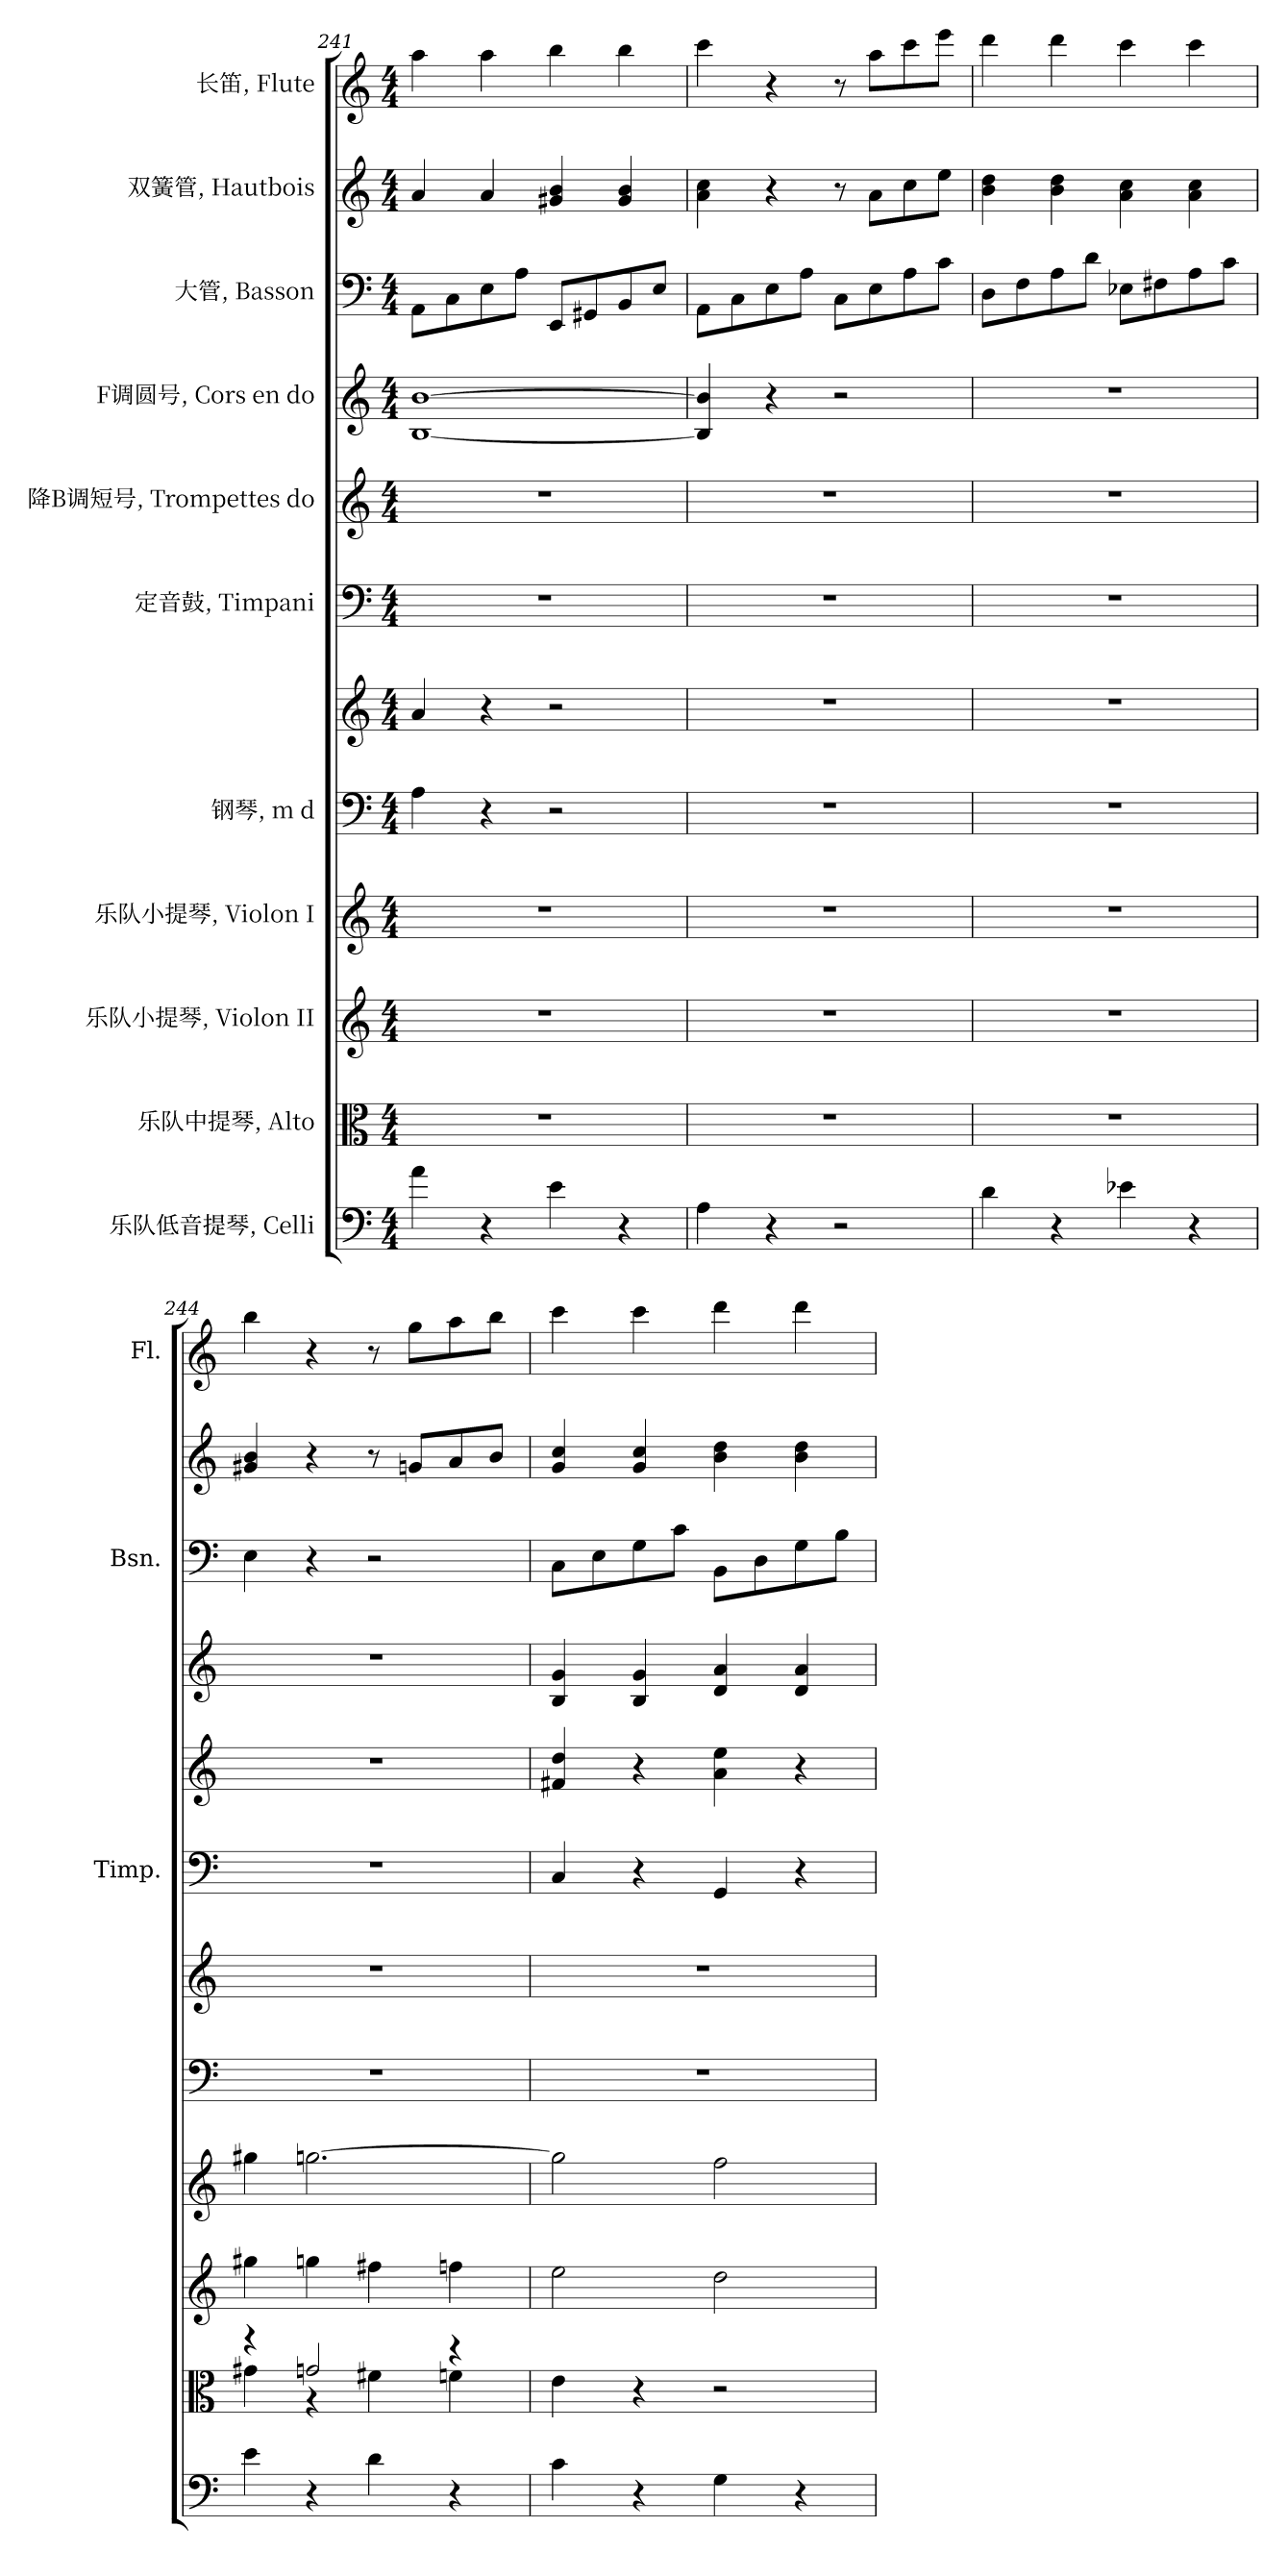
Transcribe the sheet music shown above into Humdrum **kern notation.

**kern	**kern	**kern	**kern	**kern	**kern	**kern	**kern	**kern	**kern	**kern	**kern
*part11	*part10	*part9	*part8	*part7	*part7	*part6	*part5	*part4	*part3	*part2	*part1
*staff12	*staff11	*staff10	*staff9	*staff8	*staff7	*staff6	*staff5	*staff4	*staff3	*staff2	*staff1
*I"乐队低音提琴, Celli	*I"乐队中提琴, Alto	*I"乐队小提琴, Violon II	*I"乐队小提琴, Violon I	*I"钢琴, m d	*	*I"定音鼓, Timpani	*I"降B调短号, Trompettes do	*I"F调圆号, Cors en do	*I"大管, Basson	*I"双簧管, Hautbois	*I"长笛, Flute
*	*	*	*	*	*	*I'Timp.	*	*	*I'Bsn.	*	*I'Fl.
*clefF4	*clefC3	*clefG2	*clefG2	*clefF4	*clefG2	*clefF4	*clefG2	*clefG2	*clefF4	*clefG2	*clefG2
*ITrd7c12	*	*	*	*	*	*	*ITrd1c2	*ITrd4c7	*	*	*
*k[]	*k[]	*k[]	*k[]	*k[]	*k[]	*k[]	*k[b-e-]	*k[b-]	*k[]	*k[]	*k[]
*M4/4	*M4/4	*M4/4	*M4/4	*M4/4	*M4/4	*M4/4	*M4/4	*M4/4	*M4/4	*M4/4	*M4/4
=241	=241	=241	=241	=241	=241	=241	=241	=241	=241	=241	=241
4A\	1r	1r	1r	4A\	4a/	1r	1r	[1E [1e	8AA\L	4a/	4aa\
.	.	.	.	.	.	.	.	.	8C\	.	.
4r	.	.	.	4r	4r	.	.	.	8E\	4a/	4aa\
.	.	.	.	.	.	.	.	.	8A\J	.	.
4E\	.	.	.	2r	2r	.	.	.	8EE/L	4g#X/ 4b/	4bb\
.	.	.	.	.	.	.	.	.	8GG#X/	.	.
4r	.	.	.	.	.	.	.	.	8BB/	4g#/ 4b/	4bb\
.	.	.	.	.	.	.	.	.	8E/J	.	.
!!LO:PB:g=z
=242	=242	=242	=242	=242	=242	=242	=242	=242	=242	=242	=242
4AA\	1r	1r	1r	1r	1r	1r	1r	4E/] 4e/]	8AA\L	4a\ 4cc\	4ccc\
.	.	.	.	.	.	.	.	.	8C\	.	.
4r	.	.	.	.	.	.	.	4r	8E\	4r	4r
.	.	.	.	.	.	.	.	.	8A\J	.	.
2r	.	.	.	.	.	.	.	2r	8C\L	8r	8r
.	.	.	.	.	.	.	.	.	8E\	8a\L	8aa\L
.	.	.	.	.	.	.	.	.	8A\	8cc\	8ccc\
.	.	.	.	.	.	.	.	.	8c\J	8ee\J	8eee\J
=243	=243	=243	=243	=243	=243	=243	=243	=243	=243	=243	=243
4D\	1r	1r	1r	1r	1r	1r	1r	1r	8D\L	4b\ 4dd\	4ddd\
.	.	.	.	.	.	.	.	.	8F\	.	.
4r	.	.	.	.	.	.	.	.	8A\	4b\ 4dd\	4ddd\
.	.	.	.	.	.	.	.	.	8d\J	.	.
4E-X\	.	.	.	.	.	.	.	.	8E-X\L	4a\ 4cc\	4ccc\
.	.	.	.	.	.	.	.	.	8F#X\	.	.
4r	.	.	.	.	.	.	.	.	8A\	4a\ 4cc\	4ccc\
.	.	.	.	.	.	.	.	.	8c\J	.	.
=244	=244	=244	=244	=244	=244	=244	=244	=244	=244	=244	=244
*	*^	*	*	*	*	*	*	*	*	*	*
4E\	4r	4g#X\	4gg#X\	4gg#X\	1r	1r	1r	1r	1r	4E\	4g#X/ 4b/	4bb\
4r	2gn/	4r	4ggn\	[2.ggn\	.	.	.	.	.	4r	4r	4r
4D\	.	4f#X\	4ff#X\	.	.	.	.	.	.	2r	8r	8r
.	.	.	.	.	.	.	.	.	.	.	8gn/L	8gg\L
4r	4r	4fn\	4ffn\	.	.	.	.	.	.	.	8a/	8aa\
.	.	.	.	.	.	.	.	.	.	.	8b/J	8bb\J
*	*v	*v	*	*	*	*	*	*	*	*	*	*
=245	=245	=245	=245	=245	=245	=245	=245	=245	=245	=245	=245
4C\	4e\	2ee\	2gg\]	1r	1r	4C/	4en/ 4cc/	4E/ 4c/	8C\L	4g/ 4cc/	4ccc\
.	.	.	.	.	.	.	.	.	8E\	.	.
4r	4r	.	.	.	.	4r	4r	4E/ 4c/	8G\	4g/ 4cc/	4ccc\
.	.	.	.	.	.	.	.	.	8c\J	.	.
4GG\	2r	2dd\	2ff\	.	.	4GG/	4g\ 4dd\	4G/ 4d/	8BB\L	4b\ 4dd\	4ddd\
.	.	.	.	.	.	.	.	.	8D\	.	.
4r	.	.	.	.	.	4r	4r	4G/ 4d/	8G\	4b\ 4dd\	4ddd\
.	.	.	.	.	.	.	.	.	8B\J	.	.
=	=	=	=	=	=	=	=	=	=	=	=
*-	*-	*-	*-	*-	*-	*-	*-	*-	*-	*-	*-
